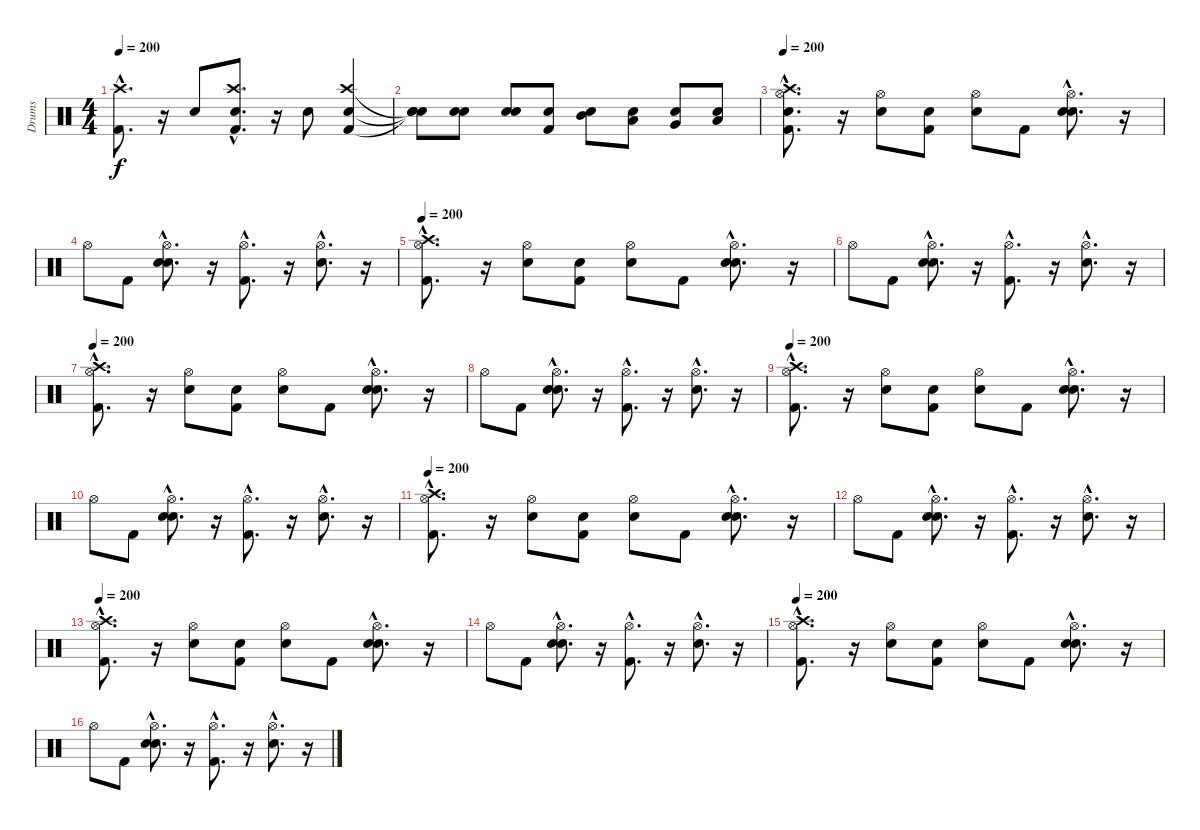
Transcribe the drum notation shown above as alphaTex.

\track ("Drums" "Drums") {instrument percussion}
\staff {score}
\articulation defaults
\ts (4 4)
\tempo 200
\clef neutral
\ks c
("Kick (hit) 2"{hac} "Crash high (hit)"{hac}).8{d dy f} r.16 "Snare (hit) 2".8 ("Snare (hit)"{hac} "Kick (hit) 2"{hac} "Crash high (hit)"{hac}).8{d} r.16 "Snare (hit) 2".8 ("Snare (hit)" "Kick (hit) 2" "Crash high (hit)").4 |
("Snare (hit)"{t} "Snare (hit)"{t} "Snare (hit)"{t}).8 ("Snare (hit)" "Snare (hit) 2").8 ("Snare (hit)" "Snare (hit) 2").8 ("Snare (hit)" "Kick (hit) 2").8 ("Snare (hit)" "Mid Tom (hit)").8 ("Snare (hit)" "Low Tom (hit)").8 ("Snare (hit)" "Very Low Tom (hit)").8 ("Snare (hit)" "Low Floor Tom (hit)").8 |
\tempo 200
("Snare (hit)"{hac} "Kick (hit) 2"{hac} "Hi-Hat (open)"{hac} "Crash high (hit)"{hac}).8{d} r.16 ("Snare (hit) 2" "Hi-Hat (open)").8 ("Snare (hit)" "Kick (hit) 2").8 ("Snare (hit)" "Hi-Hat (open)").8 "Kick (hit) 2".8 ("Snare (hit)"{hac} "Snare (hit) 2"{hac} "Hi-Hat (open)"{hac}).8{d} r.16 |
"Hi-Hat (open)".8 "Kick (hit) 2".8 ("Snare (hit)"{hac} "Snare (hit) 2"{hac} "Hi-Hat (open)"{hac}).8{d} r.16 ("Kick (hit) 2"{hac} "Hi-Hat (open)"{hac}).8{d} r.16 ("Snare (hit) 2"{hac} "Hi-Hat (open)"{hac}).8{d} r.16 |
\tempo 200
("Kick (hit) 2"{hac} "Hi-Hat (open)"{hac} "Crash high (hit)"{hac}).8{d} r.16 ("Snare (hit) 2" "Hi-Hat (open)").8 ("Snare (hit)" "Kick (hit) 2").8 ("Snare (hit)" "Hi-Hat (open)").8 "Kick (hit) 2".8 ("Snare (hit)"{hac} "Snare (hit) 2"{hac} "Hi-Hat (open)"{hac}).8{d} r.16 |
"Hi-Hat (open)".8 "Kick (hit) 2".8 ("Snare (hit)"{hac} "Snare (hit) 2"{hac} "Hi-Hat (open)"{hac}).8{d} r.16 ("Kick (hit) 2"{hac} "Hi-Hat (open)"{hac}).8{d} r.16 ("Snare (hit) 2"{hac} "Hi-Hat (open)"{hac}).8{d} r.16 |
\tempo 200
("Kick (hit) 2"{hac} "Hi-Hat (open)"{hac} "Crash high (hit)"{hac}).8{d} r.16 ("Snare (hit) 2" "Hi-Hat (open)").8 ("Snare (hit)" "Kick (hit) 2").8 ("Snare (hit)" "Hi-Hat (open)").8 "Kick (hit) 2".8 ("Snare (hit)"{hac} "Snare (hit) 2"{hac} "Hi-Hat (open)"{hac}).8{d} r.16 |
"Hi-Hat (open)".8 "Kick (hit) 2".8 ("Snare (hit)"{hac} "Snare (hit) 2"{hac} "Hi-Hat (open)"{hac}).8{d} r.16 ("Kick (hit) 2"{hac} "Hi-Hat (open)"{hac}).8{d} r.16 ("Snare (hit) 2"{hac} "Hi-Hat (open)"{hac}).8{d} r.16 |
\tempo 200
("Kick (hit) 2"{hac} "Hi-Hat (open)"{hac} "Crash high (hit)"{hac}).8{d} r.16 ("Snare (hit) 2" "Hi-Hat (open)").8 ("Snare (hit)" "Kick (hit) 2").8 ("Snare (hit)" "Hi-Hat (open)").8 "Kick (hit) 2".8 ("Snare (hit)"{hac} "Snare (hit) 2"{hac} "Hi-Hat (open)"{hac}).8{d} r.16 |
"Hi-Hat (open)".8 "Kick (hit) 2".8 ("Snare (hit)"{hac} "Snare (hit) 2"{hac} "Hi-Hat (open)"{hac}).8{d} r.16 ("Kick (hit) 2"{hac} "Hi-Hat (open)"{hac}).8{d} r.16 ("Snare (hit) 2"{hac} "Hi-Hat (open)"{hac}).8{d} r.16 |
\tempo 200
("Kick (hit) 2"{hac} "Hi-Hat (open)"{hac} "Crash high (hit)"{hac}).8{d} r.16 ("Snare (hit) 2" "Hi-Hat (open)").8 ("Snare (hit)" "Kick (hit) 2").8 ("Snare (hit)" "Hi-Hat (open)").8 "Kick (hit) 2".8 ("Snare (hit)"{hac} "Snare (hit) 2"{hac} "Hi-Hat (open)"{hac}).8{d} r.16 |
"Hi-Hat (open)".8 "Kick (hit) 2".8 ("Snare (hit)"{hac} "Snare (hit) 2"{hac} "Hi-Hat (open)"{hac}).8{d} r.16 ("Kick (hit) 2"{hac} "Hi-Hat (open)"{hac}).8{d} r.16 ("Snare (hit) 2"{hac} "Hi-Hat (open)"{hac}).8{d} r.16 |
\tempo 200
("Kick (hit) 2"{hac} "Hi-Hat (open)"{hac} "Crash high (hit)"{hac}).8{d} r.16 ("Snare (hit) 2" "Hi-Hat (open)").8 ("Snare (hit)" "Kick (hit) 2").8 ("Snare (hit)" "Hi-Hat (open)").8 "Kick (hit) 2".8 ("Snare (hit)"{hac} "Snare (hit) 2"{hac} "Hi-Hat (open)"{hac}).8{d} r.16 |
"Hi-Hat (open)".8 "Kick (hit) 2".8 ("Snare (hit)"{hac} "Snare (hit) 2"{hac} "Hi-Hat (open)"{hac}).8{d} r.16 ("Kick (hit) 2"{hac} "Hi-Hat (open)"{hac}).8{d} r.16 ("Snare (hit) 2"{hac} "Hi-Hat (open)"{hac}).8{d} r.16 |
\tempo 200
("Kick (hit) 2"{hac} "Hi-Hat (open)"{hac} "Crash high (hit)"{hac}).8{d} r.16 ("Snare (hit) 2" "Hi-Hat (open)").8 ("Snare (hit)" "Kick (hit) 2").8 ("Snare (hit)" "Hi-Hat (open)").8 "Kick (hit) 2".8 ("Snare (hit)"{hac} "Snare (hit) 2"{hac} "Hi-Hat (open)"{hac}).8{d} r.16 |
"Hi-Hat (open)".8 "Kick (hit) 2".8 ("Snare (hit)"{hac} "Snare (hit) 2"{hac} "Hi-Hat (open)"{hac}).8{d} r.16 ("Kick (hit) 2"{hac} "Hi-Hat (open)"{hac}).8{d} r.16 ("Snare (hit) 2"{hac} "Hi-Hat (open)"{hac}).8{d} r.16
